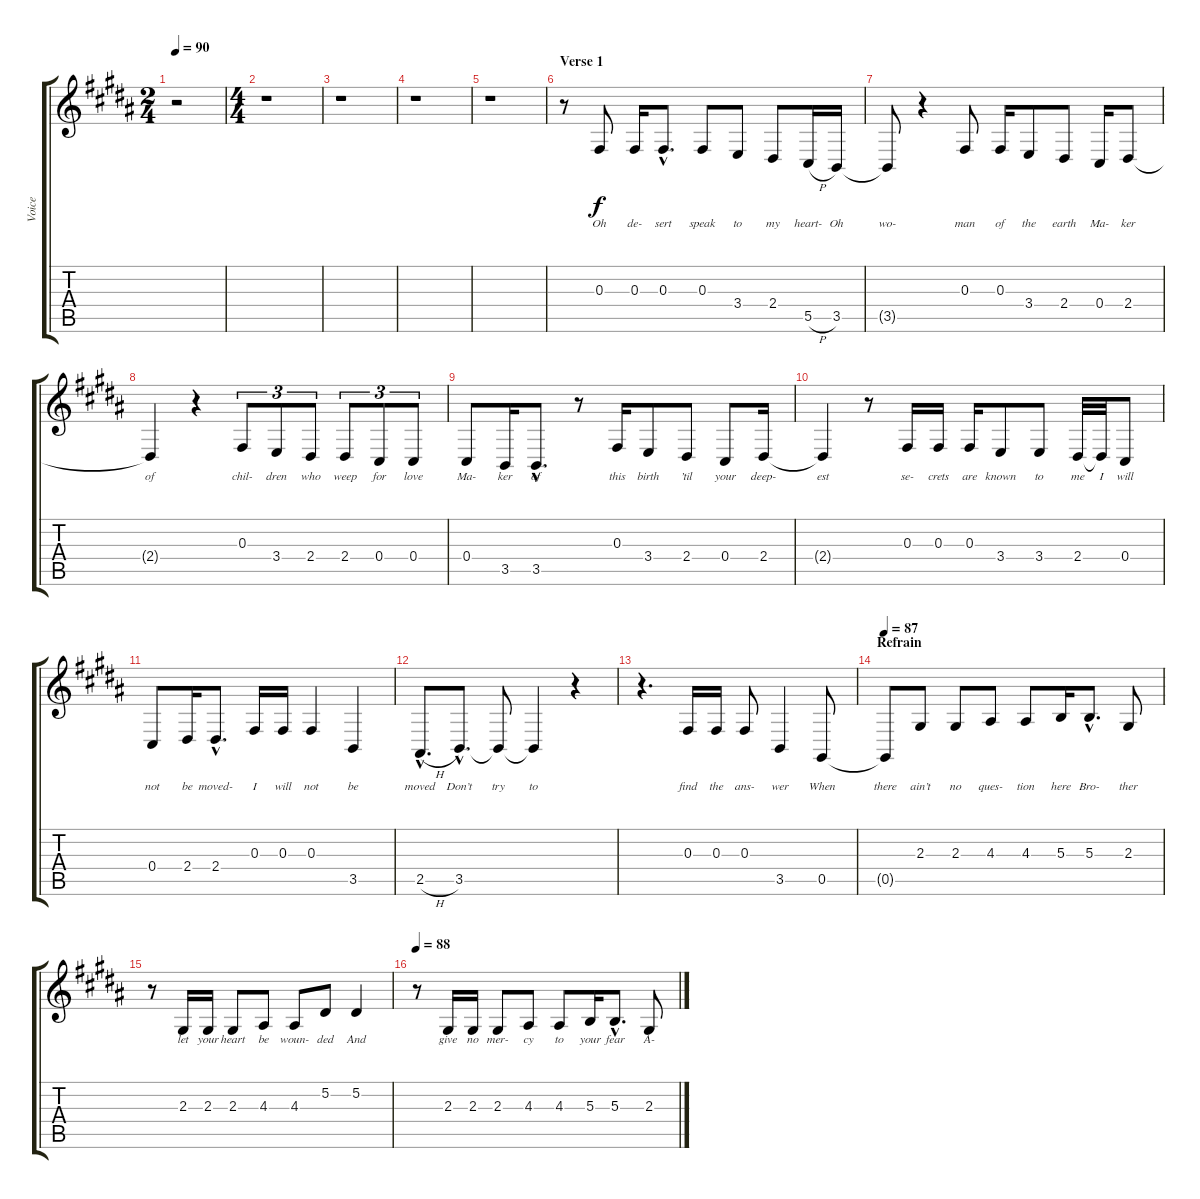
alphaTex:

\track ("Voice" "Voice") {instrument clarinet}
\staff {score tabs}
\tuning (Eb4 Bb3 Gb3 Db3 Ab2 Eb2) {hide}
\ts (2 4)
\tempo 90
\tempo 86
\tempo 90
\clef g2
\ks b
r.2{dy f instrument clarinet} |
\ts (4 4)
r.1 |
r.1 |
r.1 |
r.1 |
\section ("" "Verse 1")
r.8 0.3.8{lyrics (0 "Oh") lyrics (1 "") lyrics (2 "") lyrics (3 "") lyrics (4 "")} 0.3.16{lyrics (0 "de-") lyrics (1 "") lyrics (2 "") lyrics (3 "") lyrics (4 "")} 0.3{hac}.8{d lyrics (0 "sert") lyrics (1 "") lyrics (2 "") lyrics (3 "") lyrics (4 "")} 0.3.8{lyrics (0 "speak") lyrics (1 "") lyrics (2 "") lyrics (3 "") lyrics (4 "")} 3.4.8{lyrics (0 "to") lyrics (1 "") lyrics (2 "") lyrics (3 "") lyrics (4 "")} 2.4.8{lyrics (0 "my") lyrics (1 "") lyrics (2 "") lyrics (3 "") lyrics (4 "")} 5.5{h}.16{lyrics (0 "heart-") lyrics (1 "") lyrics (2 "") lyrics (3 "") lyrics (4 "")} 3.5.16{lyrics (0 "Oh") lyrics (1 "") lyrics (2 "") lyrics (3 "") lyrics (4 "")} |
3.5{t}.8{lyrics (0 "wo-") lyrics (1 "") lyrics (2 "") lyrics (3 "") lyrics (4 "")} r.4 0.3.8{lyrics (0 "man") lyrics (1 "") lyrics (2 "") lyrics (3 "") lyrics (4 "")} 0.3.16{lyrics (0 "of") lyrics (1 "") lyrics (2 "") lyrics (3 "") lyrics (4 "")} 3.4.8{lyrics (0 "the") lyrics (1 "") lyrics (2 "") lyrics (3 "") lyrics (4 "")} 2.4.8{lyrics (0 "earth") lyrics (1 "") lyrics (2 "") lyrics (3 "") lyrics (4 "")} 0.4.16{lyrics (0 "Ma-") lyrics (1 "") lyrics (2 "") lyrics (3 "") lyrics (4 "")} 2.4.8{lyrics (0 "ker") lyrics (1 "") lyrics (2 "") lyrics (3 "") lyrics (4 "")} |
2.4{t}.4{lyrics (0 "of") lyrics (1 "") lyrics (2 "") lyrics (3 "") lyrics (4 "")} r.4 0.3.8{tu (3 2) lyrics (0 "chil-") lyrics (1 "") lyrics (2 "") lyrics (3 "") lyrics (4 "")} 3.4.8{tu (3 2) lyrics (0 "dren") lyrics (1 "") lyrics (2 "") lyrics (3 "") lyrics (4 "")} 2.4.8{tu (3 2) lyrics (0 "who") lyrics (1 "") lyrics (2 "") lyrics (3 "") lyrics (4 "")} 2.4.8{tu (3 2) lyrics (0 "weep") lyrics (1 "") lyrics (2 "") lyrics (3 "") lyrics (4 "")} 0.4.8{tu (3 2) lyrics (0 "for") lyrics (1 "") lyrics (2 "") lyrics (3 "") lyrics (4 "")} 0.4.8{tu (3 2) lyrics (0 "love") lyrics (1 "") lyrics (2 "") lyrics (3 "") lyrics (4 "")} |
0.4.8{lyrics (0 "Ma-") lyrics (1 "") lyrics (2 "") lyrics (3 "") lyrics (4 "")} 3.5.16{lyrics (0 "ker") lyrics (1 "") lyrics (2 "") lyrics (3 "") lyrics (4 "")} 3.5{hac}.8{d lyrics (0 "of") lyrics (1 "") lyrics (2 "") lyrics (3 "") lyrics (4 "")} r.8 0.3.16{lyrics (0 "this") lyrics (1 "") lyrics (2 "") lyrics (3 "") lyrics (4 "")} 3.4.8{lyrics (0 "birth") lyrics (1 "") lyrics (2 "") lyrics (3 "") lyrics (4 "")} 2.4.8{lyrics (0 "’til") lyrics (1 "") lyrics (2 "") lyrics (3 "") lyrics (4 "")} 0.4.8{lyrics (0 "your") lyrics (1 "") lyrics (2 "") lyrics (3 "") lyrics (4 "")} 2.4.16{lyrics (0 "deep-") lyrics (1 "") lyrics (2 "") lyrics (3 "") lyrics (4 "")} |
2.4{t}.4{lyrics (0 "est") lyrics (1 "") lyrics (2 "") lyrics (3 "") lyrics (4 "")} r.8 0.3.16{lyrics (0 "se-") lyrics (1 "") lyrics (2 "") lyrics (3 "") lyrics (4 "")} 0.3.16{lyrics (0 "crets") lyrics (1 "") lyrics (2 "") lyrics (3 "") lyrics (4 "")} 0.3.16{lyrics (0 "are") lyrics (1 "") lyrics (2 "") lyrics (3 "") lyrics (4 "")} 3.4.8{lyrics (0 "known") lyrics (1 "") lyrics (2 "") lyrics (3 "") lyrics (4 "")} 3.4.8{lyrics (0 "to") lyrics (1 "") lyrics (2 "") lyrics (3 "") lyrics (4 "")} 2.4.32{lyrics (0 "me") lyrics (1 "") lyrics (2 "") lyrics (3 "") lyrics (4 "")} 2.4{t}.32{lyrics (0 "I") lyrics (1 "") lyrics (2 "") lyrics (3 "") lyrics (4 "")} 0.4.8{lyrics (0 "will") lyrics (1 "") lyrics (2 "") lyrics (3 "") lyrics (4 "")} |
0.4.8{lyrics (0 "not") lyrics (1 "") lyrics (2 "") lyrics (3 "") lyrics (4 "")} 2.4.16{lyrics (0 "be") lyrics (1 "") lyrics (2 "") lyrics (3 "") lyrics (4 "")} 2.4{hac}.8{d lyrics (0 "moved-") lyrics (1 "") lyrics (2 "") lyrics (3 "") lyrics (4 "")} 0.3.16{lyrics (0 "I") lyrics (1 "") lyrics (2 "") lyrics (3 "") lyrics (4 "")} 0.3.16{lyrics (0 "will") lyrics (1 "") lyrics (2 "") lyrics (3 "") lyrics (4 "")} 0.3.4{lyrics (0 "not") lyrics (1 "") lyrics (2 "") lyrics (3 "") lyrics (4 "")} 3.5.4{lyrics (0 "be") lyrics (1 "") lyrics (2 "") lyrics (3 "") lyrics (4 "")} |
2.5{h hac}.8{d lyrics (0 "moved") lyrics (1 "") lyrics (2 "") lyrics (3 "") lyrics (4 "")} 3.5{hac}.8{d lyrics (0 "Don’t") lyrics (1 "") lyrics (2 "") lyrics (3 "") lyrics (4 "")} 3.5{t}.8{lyrics (0 "try") lyrics (1 "") lyrics (2 "") lyrics (3 "") lyrics (4 "")} 3.5{t}.4{lyrics (0 "to") lyrics (1 "") lyrics (2 "") lyrics (3 "") lyrics (4 "")} r.4 |
r.4{d} 0.3.16{lyrics (0 "find") lyrics (1 "") lyrics (2 "") lyrics (3 "") lyrics (4 "")} 0.3.16{lyrics (0 "the") lyrics (1 "") lyrics (2 "") lyrics (3 "") lyrics (4 "")} 0.3.8{lyrics (0 "ans-") lyrics (1 "") lyrics (2 "") lyrics (3 "") lyrics (4 "")} 3.5.4{lyrics (0 "wer") lyrics (1 "") lyrics (2 "") lyrics (3 "") lyrics (4 "")} 0.5.8{lyrics (0 "When") lyrics (1 "") lyrics (2 "") lyrics (3 "") lyrics (4 "")} |
\section ("" "Refrain")
\tempo 87
0.5{t}.8{lyrics (0 "there") lyrics (1 "") lyrics (2 "") lyrics (3 "") lyrics (4 "")} 2.3.8{lyrics (0 "ain’t") lyrics (1 "") lyrics (2 "") lyrics (3 "") lyrics (4 "")} 2.3.8{lyrics (0 "no") lyrics (1 "") lyrics (2 "") lyrics (3 "") lyrics (4 "")} 4.3.8{lyrics (0 "ques-") lyrics (1 "") lyrics (2 "") lyrics (3 "") lyrics (4 "")} 4.3.8{lyrics (0 "tion") lyrics (1 "") lyrics (2 "") lyrics (3 "") lyrics (4 "")} 5.3.16{lyrics (0 "here") lyrics (1 "") lyrics (2 "") lyrics (3 "") lyrics (4 "")} 5.3{hac}.8{d lyrics (0 "Bro-") lyrics (1 "") lyrics (2 "") lyrics (3 "") lyrics (4 "")} 2.3.8{lyrics (0 "ther") lyrics (1 "") lyrics (2 "") lyrics (3 "") lyrics (4 "")} |
r.8 2.3.16{lyrics (0 "let") lyrics (1 "") lyrics (2 "") lyrics (3 "") lyrics (4 "")} 2.3.16{lyrics (0 "your") lyrics (1 "") lyrics (2 "") lyrics (3 "") lyrics (4 "")} 2.3.8{lyrics (0 "heart") lyrics (1 "") lyrics (2 "") lyrics (3 "") lyrics (4 "")} 4.3.8{lyrics (0 "be") lyrics (1 "") lyrics (2 "") lyrics (3 "") lyrics (4 "")} 4.3.8{lyrics (0 "woun-") lyrics (1 "") lyrics (2 "") lyrics (3 "") lyrics (4 "")} 5.2.8{lyrics (0 "ded") lyrics (1 "") lyrics (2 "") lyrics (3 "") lyrics (4 "")} 5.2.4{lyrics (0 "And") lyrics (1 "") lyrics (2 "") lyrics (3 "") lyrics (4 "")} |
\tempo 88
r.8 2.3.16{lyrics (0 "give") lyrics (1 "") lyrics (2 "") lyrics (3 "") lyrics (4 "")} 2.3.16{lyrics (0 "no") lyrics (1 "") lyrics (2 "") lyrics (3 "") lyrics (4 "")} 2.3.8{lyrics (0 "mer-") lyrics (1 "") lyrics (2 "") lyrics (3 "") lyrics (4 "")} 4.3.8{lyrics (0 "cy") lyrics (1 "") lyrics (2 "") lyrics (3 "") lyrics (4 "")} 4.3.8{lyrics (0 "to") lyrics (1 "") lyrics (2 "") lyrics (3 "") lyrics (4 "")} 5.3.16{lyrics (0 "your") lyrics (1 "") lyrics (2 "") lyrics (3 "") lyrics (4 "")} 5.3{hac}.8{d lyrics (0 "fear") lyrics (1 "") lyrics (2 "") lyrics (3 "") lyrics (4 "")} 2.3.8{lyrics (0 "A-") lyrics (1 "") lyrics (2 "") lyrics (3 "") lyrics (4 "")}
